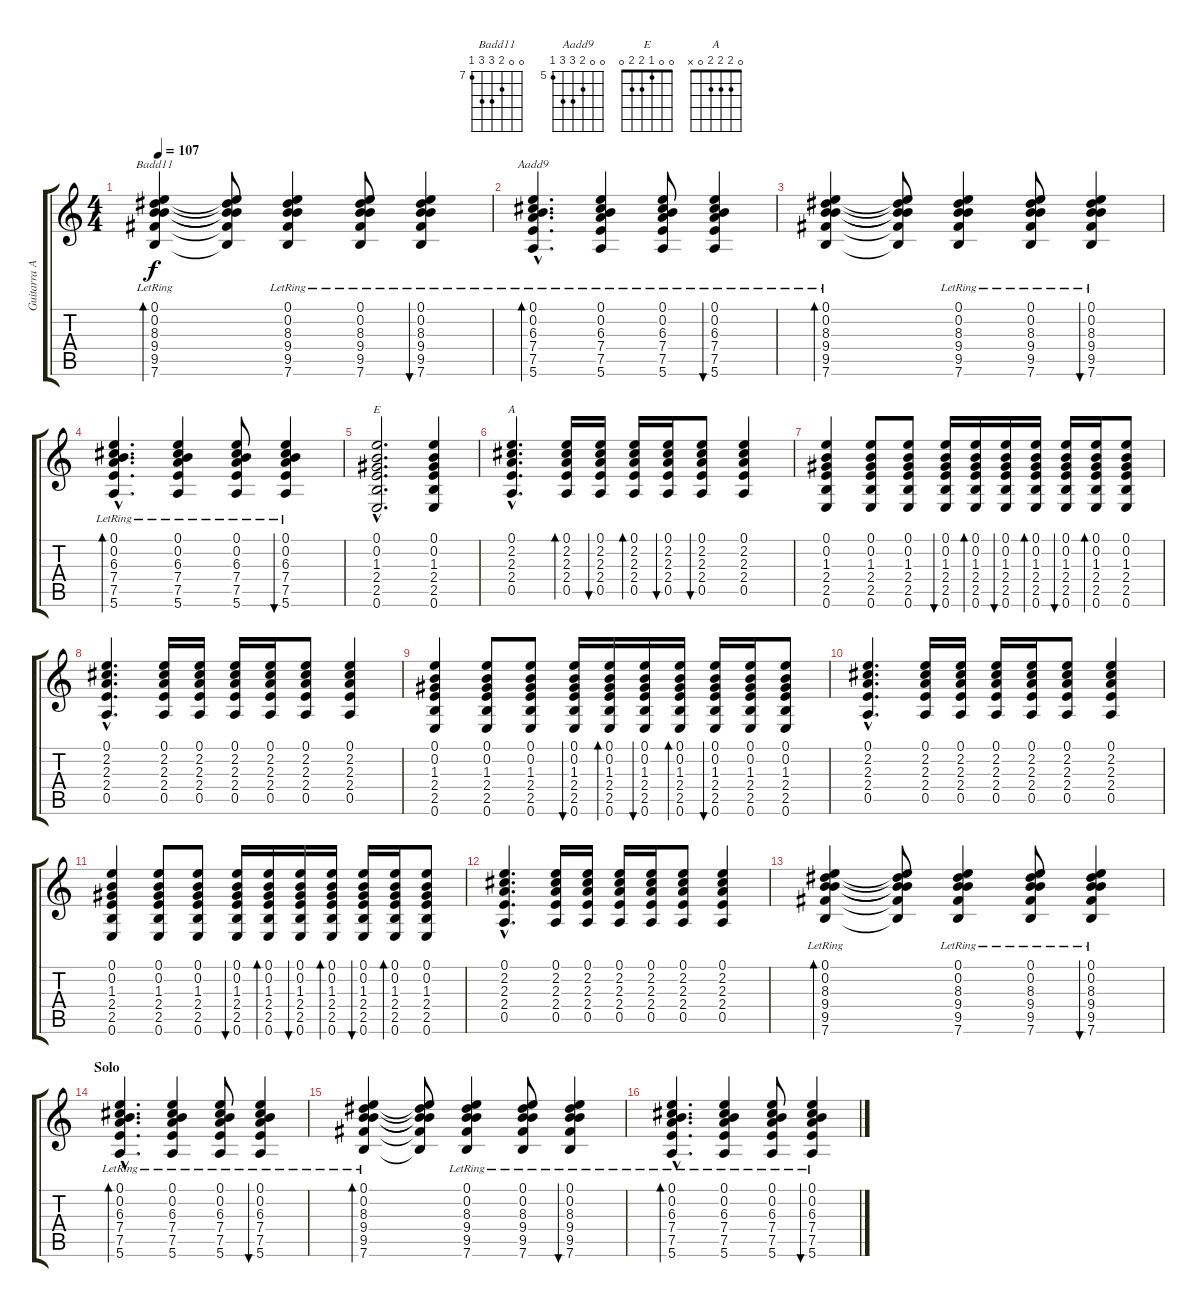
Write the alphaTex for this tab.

\track ("Guitarra Acompañamiento" "Guitarra A") {instrument acousticguitarsteel}
\staff {score tabs}
\tuning (E4 B3 G3 D3 A2 E2) {hide}
\chord ("Badd11" 0 0 8 9 9 7) {firstfret 7}
\chord ("Aadd9" 0 0 6 7 7 5) {firstfret 5}
\chord ("E" 0 0 1 2 2 0)
\chord ("A" 0 2 2 2 0 x)
\ts (4 4)
\tempo 107
\clef g2
\ks c
(0.1{lr} 0.2{lr} 8.3{lr} 9.4{lr} 9.5{lr} 7.6{lr}).4{bd 120 ch "Badd11" dy f} (0.1{t} 0.2{t} 8.3{t} 9.4{t} 9.5{t} 7.6{t}).8 (0.1{lr} 0.2{lr} 8.3{lr} 9.4{lr} 9.5{lr} 7.6{lr}).4 (0.1{lr} 0.2{lr} 8.3{lr} 9.4{lr} 9.5{lr} 7.6{lr}).8 (0.1{lr} 0.2{lr} 8.3{lr} 9.4 9.5{lr} 7.6{lr}).4{bu 60} |
(0.1{hac lr} 0.2{hac lr} 6.3{hac lr} 7.4{hac lr} 7.5{hac lr} 5.6{hac lr}).4{d bd 120 ch "Aadd9"} (0.1{lr} 0.2{lr} 6.3{lr} 7.4{lr} 7.5{lr} 5.6{lr}).4 (0.1{lr} 0.2{lr} 6.3{lr} 7.4{lr} 7.5{lr} 5.6{lr}).8 (0.1{lr} 0.2{lr} 6.3{lr} 7.4{lr} 7.5{lr} 5.6{lr}).4{bu 60} |
(0.1{lr} 0.2{lr} 8.3{lr} 9.4{lr} 9.5{lr} 7.6{lr}).4{bd 120} (0.1{t} 0.2{t} 8.3{t} 9.4{t} 9.5{t} 7.6{t}).8 (0.1{lr} 0.2{lr} 8.3{lr} 9.4{lr} 9.5{lr} 7.6{lr}).4 (0.1{lr} 0.2{lr} 8.3{lr} 9.4{lr} 9.5{lr} 7.6{lr}).8 (0.1{lr} 0.2{lr} 8.3{lr} 9.4 9.5{lr} 7.6{lr}).4{bu 60} |
(0.1{hac lr} 0.2{hac lr} 6.3{hac lr} 7.4{hac lr} 7.5{hac lr} 5.6{hac lr}).4{d bd 120} (0.1{lr} 0.2{lr} 6.3{lr} 7.4{lr} 7.5{lr} 5.6{lr}).4 (0.1{lr} 0.2{lr} 6.3{lr} 7.4{lr} 7.5{lr} 5.6{lr}).8 (0.1{lr} 0.2{lr} 6.3{lr} 7.4{lr} 7.5{lr} 5.6{lr}).4{bu 60} |
(0.1{hac} 0.2{hac} 1.3{hac} 2.4{hac} 2.5{hac} 0.6{hac}).2{d ch "E"} (0.1 0.2 1.3 2.4 2.5 0.6).4 |
(0.1{hac} 2.2{hac} 2.3{hac} 2.4{hac} 0.5{hac}).4{d ch "A"} (0.1 2.2 2.3 2.4 0.5).16{bd 240} (0.1 2.2 2.3 2.4 0.5).16{bu 240} (0.1 2.2 2.3 2.4 0.5).16{bd 240} (0.1 2.2 2.3 2.4 0.5).16{bu 240} (0.1 2.2 2.3 2.4 0.5).8{bu 480} (0.1 2.2 2.3 2.4 0.5).4 |
(0.1 0.2 1.3 2.4 2.5 0.6).4 (0.1 0.2 1.3 2.4 2.5 0.6).8 (0.1 0.2 1.3 2.4 2.5 0.6).8 (0.1 0.2 1.3 2.4 2.5 0.6).16{bu 240} (0.1 0.2 1.3 2.4 2.5 0.6).16{bd 240} (0.1 0.2 1.3 2.4 2.5 0.6).16{bu 240} (0.1 0.2 1.3 2.4 2.5 0.6).16{bd 240} (0.1 0.2 1.3 2.4 2.5 0.6).16{bu 240} (0.1 0.2 1.3 2.4 2.5 0.6).16{bd 240} (0.1 0.2 1.3 2.4 2.5 0.6).8 |
(0.1{hac} 2.2{hac} 2.3{hac} 2.4{hac} 0.5{hac}).4{d} (0.1 2.2 2.3 2.4 0.5).16 (0.1 2.2 2.3 2.4 0.5).16 (0.1 2.2 2.3 2.4 0.5).16 (0.1 2.2 2.3 2.4 0.5).16 (0.1 2.2 2.3 2.4 0.5).8 (0.1 2.2 2.3 2.4 0.5).4 |
(0.1 0.2 1.3 2.4 2.5 0.6).4 (0.1 0.2 1.3 2.4 2.5 0.6).8 (0.1 0.2 1.3 2.4 2.5 0.6).8 (0.1 0.2 1.3 2.4 2.5 0.6).16{bu 240} (0.1 0.2 1.3 2.4 2.5 0.6).16{bd 240} (0.1 0.2 1.3 2.4 2.5 0.6).16{bu 240} (0.1 0.2 1.3 2.4 2.5 0.6).16{bd 240} (0.1 0.2 1.3 2.4 2.5 0.6).16{bu 240} (0.1 0.2 1.3 2.4 2.5 0.6).16 (0.1 0.2 1.3 2.4 2.5 0.6).8 |
(0.1{hac} 2.2{hac} 2.3{hac} 2.4{hac} 0.5{hac}).4{d} (0.1 2.2 2.3 2.4 0.5).16 (0.1 2.2 2.3 2.4 0.5).16 (0.1 2.2 2.3 2.4 0.5).16 (0.1 2.2 2.3 2.4 0.5).16 (0.1 2.2 2.3 2.4 0.5).8 (0.1 2.2 2.3 2.4 0.5).4 |
(0.1 0.2 1.3 2.4 2.5 0.6).4 (0.1 0.2 1.3 2.4 2.5 0.6).8 (0.1 0.2 1.3 2.4 2.5 0.6).8 (0.1 0.2 1.3 2.4 2.5 0.6).16{bu 240} (0.1 0.2 1.3 2.4 2.5 0.6).16{bd 240} (0.1 0.2 1.3 2.4 2.5 0.6).16{bu 240} (0.1 0.2 1.3 2.4 2.5 0.6).16{bd 240} (0.1 0.2 1.3 2.4 2.5 0.6).16{bu 240} (0.1 0.2 1.3 2.4 2.5 0.6).16{bd 240} (0.1 0.2 1.3 2.4 2.5 0.6).8 |
(0.1{hac} 2.2{hac} 2.3{hac} 2.4{hac} 0.5{hac}).4{d} (0.1 2.2 2.3 2.4 0.5).16 (0.1 2.2 2.3 2.4 0.5).16 (0.1 2.2 2.3 2.4 0.5).16 (0.1 2.2 2.3 2.4 0.5).16 (0.1 2.2 2.3 2.4 0.5).8 (0.1 2.2 2.3 2.4 0.5).4 |
(0.1{lr} 0.2{lr} 8.3{lr} 9.4{lr} 9.5{lr} 7.6{lr}).4{bd 120} (0.1{t} 0.2{t} 8.3{t} 9.4{t} 9.5{t} 7.6{t}).8 (0.1{lr} 0.2{lr} 8.3{lr} 9.4{lr} 9.5{lr} 7.6{lr}).4 (0.1{lr} 0.2{lr} 8.3{lr} 9.4{lr} 9.5{lr} 7.6{lr}).8 (0.1{lr} 0.2{lr} 8.3{lr} 9.4 9.5{lr} 7.6{lr}).4{bu 60} |
\section ("" "Solo")
(0.1{hac lr} 0.2{hac lr} 6.3{hac lr} 7.4{hac lr} 7.5{hac lr} 5.6{hac lr}).4{d bd 120} (0.1{lr} 0.2{lr} 6.3{lr} 7.4{lr} 7.5{lr} 5.6{lr}).4 (0.1{lr} 0.2{lr} 6.3{lr} 7.4{lr} 7.5{lr} 5.6{lr}).8 (0.1{lr} 0.2{lr} 6.3{lr} 7.4{lr} 7.5{lr} 5.6{lr}).4{bu 60} |
(0.1{lr} 0.2{lr} 8.3{lr} 9.4{lr} 9.5{lr} 7.6{lr}).4{bd 120} (0.1{t} 0.2{t} 8.3{t} 9.4{t} 9.5{t} 7.6{t}).8 (0.1{lr} 0.2{lr} 8.3{lr} 9.4{lr} 9.5{lr} 7.6{lr}).4 (0.1{lr} 0.2{lr} 8.3{lr} 9.4{lr} 9.5{lr} 7.6{lr}).8 (0.1{lr} 0.2{lr} 8.3{lr} 9.4 9.5{lr} 7.6{lr}).4{bu 60} |
(0.1{hac lr} 0.2{hac lr} 6.3{hac lr} 7.4{hac lr} 7.5{hac lr} 5.6{hac lr}).4{d bd 120} (0.1{lr} 0.2{lr} 6.3{lr} 7.4{lr} 7.5{lr} 5.6{lr}).4 (0.1{lr} 0.2{lr} 6.3{lr} 7.4{lr} 7.5{lr} 5.6{lr}).8 (0.1{lr} 0.2{lr} 6.3{lr} 7.4{lr} 7.5{lr} 5.6{lr}).4{bu 60}
